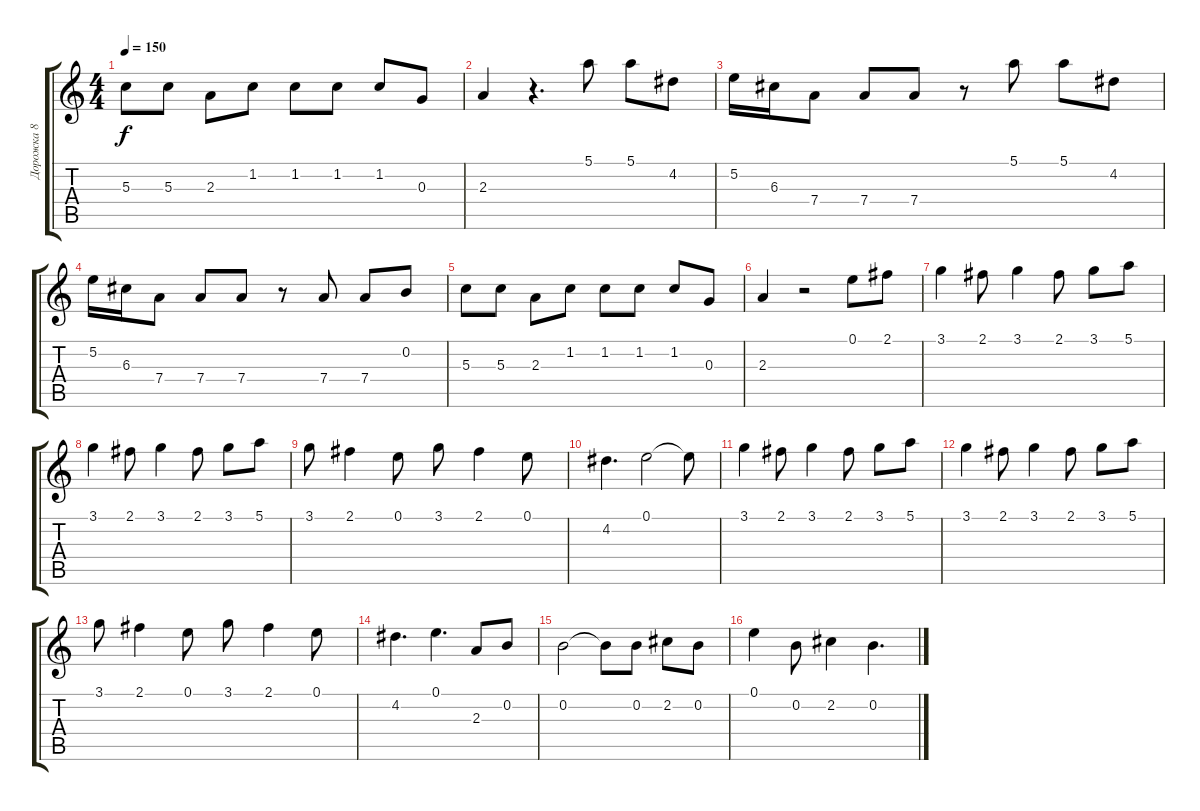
\track ("Дорожка 8" "Дорожка 8") {instrument synthbass1}
\staff {score tabs}
\tuning (E4 B3 G3 D3 A2 E2) {hide}
\ts (4 4)
\tempo 150
\clef g2
\ks c
5.3.8{dy f} 5.3.8 2.3.8 1.2.8 1.2.8 1.2.8 1.2.8 0.3.8 |
2.3.4 r.4{d} 5.1.8 5.1.8 4.2.8 |
5.2.16 6.3.16 7.4.8 7.4.8 7.4.8 r.8 5.1.8 5.1.8 4.2.8 |
5.2.16 6.3.16 7.4.8 7.4.8 7.4.8 r.8 7.4.8 7.4.8 0.2.8 |
5.3.8 5.3.8 2.3.8 1.2.8 1.2.8 1.2.8 1.2.8 0.3.8 |
2.3.4 r.2 0.1.8 2.1.8 |
3.1.4 2.1.8 3.1.4 2.1.8 3.1.8 5.1.8 |
3.1.4 2.1.8 3.1.4 2.1.8 3.1.8 5.1.8 |
3.1.8 2.1.4 0.1.8 3.1.8 2.1.4 0.1.8 |
4.2.4{d} 0.1.2 0.1{t}.8 |
3.1.4 2.1.8 3.1.4 2.1.8 3.1.8 5.1.8 |
3.1.4 2.1.8 3.1.4 2.1.8 3.1.8 5.1.8 |
3.1.8 2.1.4 0.1.8 3.1.8 2.1.4 0.1.8 |
4.2.4{d} 0.1.4{d} 2.3.8 0.2.8 |
0.2.2 0.2{t}.8 0.2.8 2.2.8 0.2.8 |
0.1.4 0.2.8 2.2.4 0.2.4{d}
